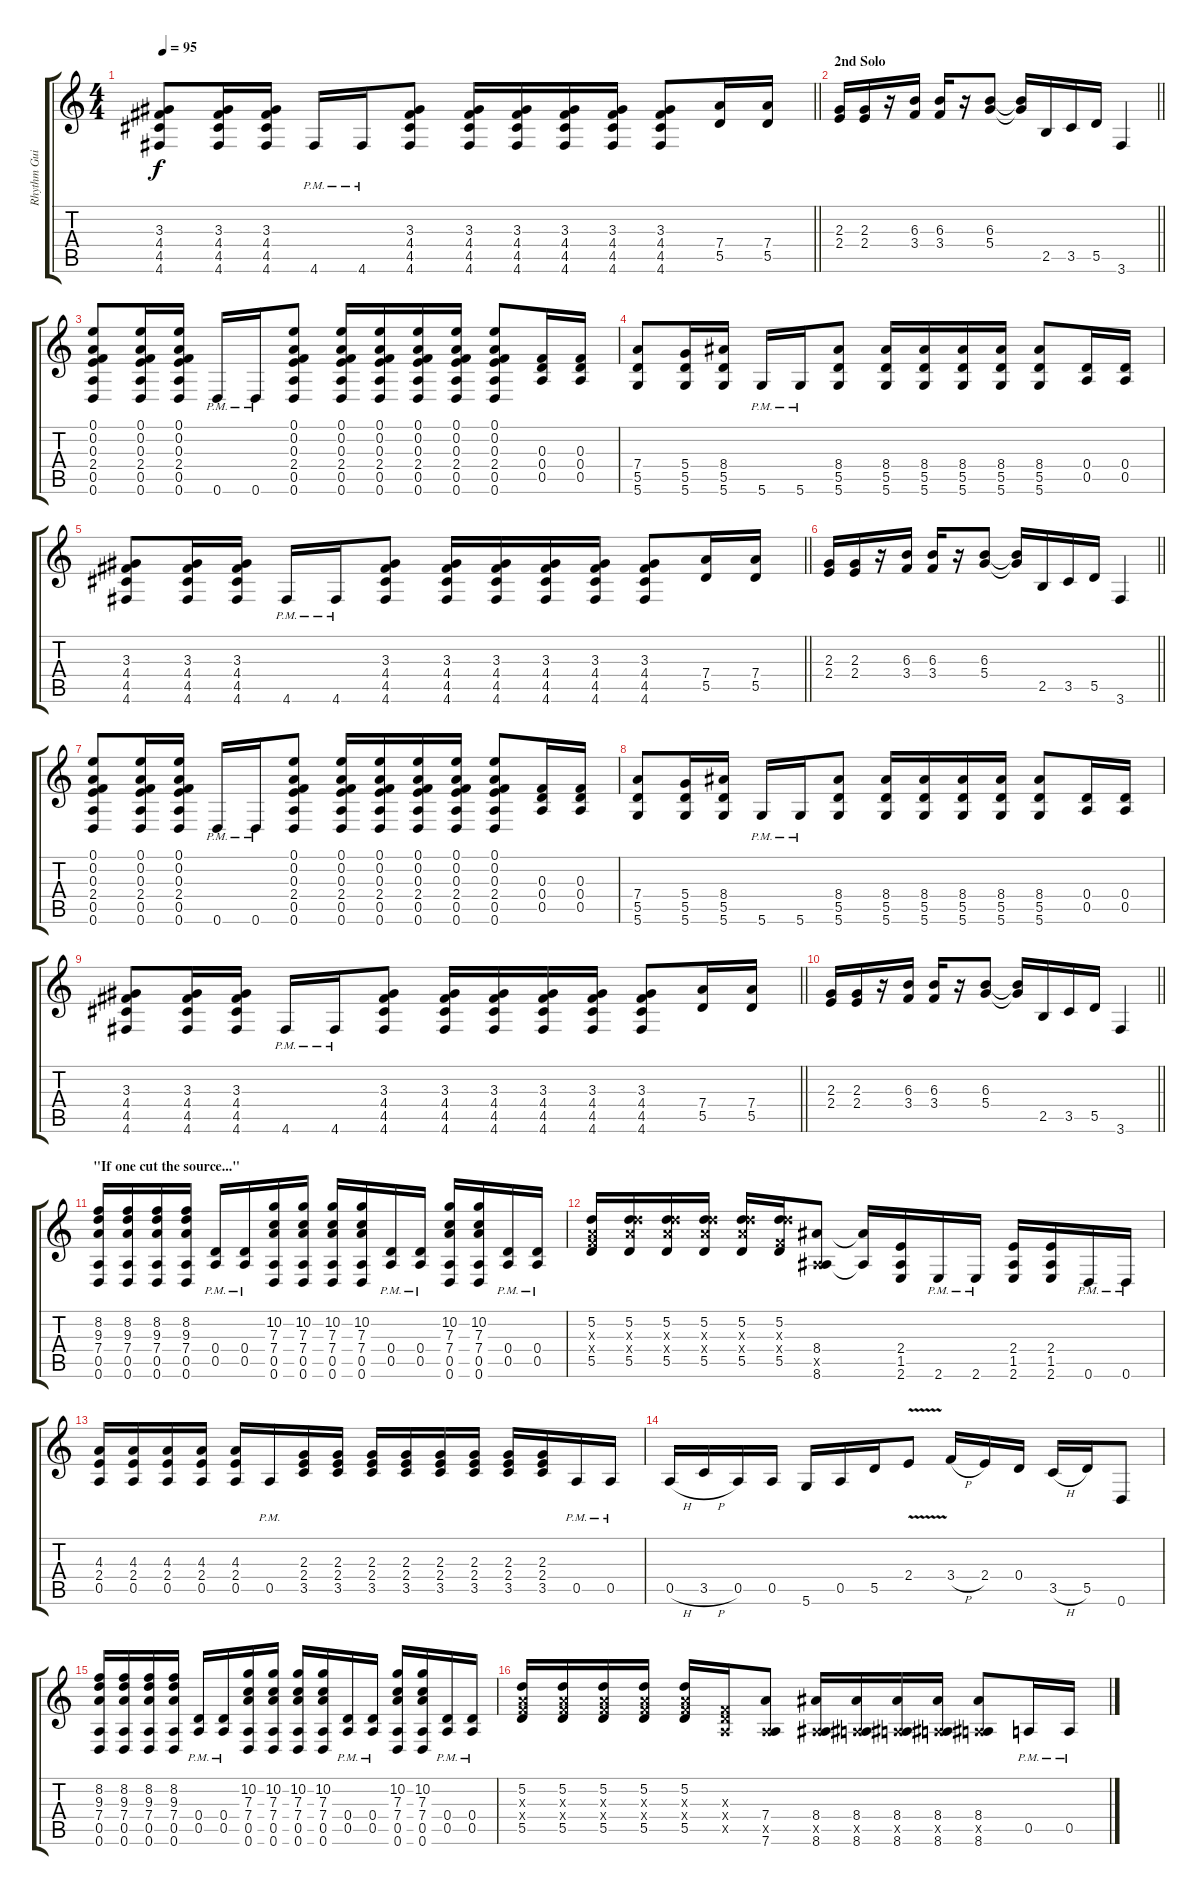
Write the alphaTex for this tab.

\track ("Rhythm Guitar 1" "Rhythm Gui") {instrument distortionguitar}
\staff {score tabs}
\tuning (E4 A3 F3 D3 A2 D2) {hide}
\ts (4 4)
\tempo 95
\clef g2
\barLineRight lightlight
\ks c
(3.3 4.4 4.5 4.6).8{dy f} (3.3 4.4 4.5 4.6).16 (3.3 4.4 4.5 4.6).16 4.6{pm}.16 4.6{pm}.16 (3.3 4.4 4.5 4.6).8 (3.3 4.4 4.5 4.6).16 (3.3 4.4 4.5 4.6).16 (3.3 4.4 4.5 4.6).16 (3.3 4.4 4.5 4.6).16 (3.3 4.4 4.5 4.6).8 (7.4 5.5).16 (7.4 5.5).16 |
\section ("" "2nd Solo")
\barLineRight lightlight
(2.3 2.4).16 (2.3 2.4).16 r.16 (6.3 3.4).16 (6.3 3.4).16 r.16 (6.3 5.4).8 (6.3{t} 5.4{t}).16 2.5.16 3.5.16 5.5.16 3.6.4 |
(0.1 0.2 0.3 2.4 0.5 0.6).8 (0.1 0.2 0.3 2.4 0.5 0.6).16 (0.1 0.2 0.3 2.4 0.5 0.6).16 0.6{pm}.16 0.6{pm}.16 (0.1 0.2 0.3 2.4 0.5 0.6).8 (0.1 0.2 0.3 2.4 0.5 0.6).16 (0.1 0.2 0.3 2.4 0.5 0.6).16 (0.1 0.2 0.3 2.4 0.5 0.6).16 (0.1 0.2 0.3 2.4 0.5 0.6).16 (0.1 0.2 0.3 2.4 0.5 0.6).8 (0.3 0.4 0.5).16 (0.3 0.4 0.5).16 |
(7.4 5.5 5.6).8 (5.4 5.5 5.6).16 (8.4 5.5 5.6).16 5.6{pm}.16 5.6{pm}.16 (8.4 5.5 5.6).8 (8.4 5.5 5.6).16 (8.4 5.5 5.6).16 (8.4 5.5 5.6).16 (8.4 5.5 5.6).16 (8.4 5.5 5.6).8 (0.4 0.5).16 (0.4 0.5).16 |
\barLineRight lightlight
(3.3 4.4 4.5 4.6).8 (3.3 4.4 4.5 4.6).16 (3.3 4.4 4.5 4.6).16 4.6{pm}.16 4.6{pm}.16 (3.3 4.4 4.5 4.6).8 (3.3 4.4 4.5 4.6).16 (3.3 4.4 4.5 4.6).16 (3.3 4.4 4.5 4.6).16 (3.3 4.4 4.5 4.6).16 (3.3 4.4 4.5 4.6).8 (7.4 5.5).16 (7.4 5.5).16 |
\barLineRight lightlight
(2.3 2.4).16 (2.3 2.4).16 r.16 (6.3 3.4).16 (6.3 3.4).16 r.16 (6.3 5.4).8 (6.3{t} 5.4{t}).16 2.5.16 3.5.16 5.5.16 3.6.4 |
(0.1 0.2 0.3 2.4 0.5 0.6).8 (0.1 0.2 0.3 2.4 0.5 0.6).16 (0.1 0.2 0.3 2.4 0.5 0.6).16 0.6{pm}.16 0.6{pm}.16 (0.1 0.2 0.3 2.4 0.5 0.6).8 (0.1 0.2 0.3 2.4 0.5 0.6).16 (0.1 0.2 0.3 2.4 0.5 0.6).16 (0.1 0.2 0.3 2.4 0.5 0.6).16 (0.1 0.2 0.3 2.4 0.5 0.6).16 (0.1 0.2 0.3 2.4 0.5 0.6).8 (0.3 0.4 0.5).16 (0.3 0.4 0.5).16 |
(7.4 5.5 5.6).8 (5.4 5.5 5.6).16 (8.4 5.5 5.6).16 5.6{pm}.16 5.6{pm}.16 (8.4 5.5 5.6).8 (8.4 5.5 5.6).16 (8.4 5.5 5.6).16 (8.4 5.5 5.6).16 (8.4 5.5 5.6).16 (8.4 5.5 5.6).8 (0.4 0.5).16 (0.4 0.5).16 |
\barLineRight lightlight
(3.3 4.4 4.5 4.6).8 (3.3 4.4 4.5 4.6).16 (3.3 4.4 4.5 4.6).16 4.6{pm}.16 4.6{pm}.16 (3.3 4.4 4.5 4.6).8 (3.3 4.4 4.5 4.6).16 (3.3 4.4 4.5 4.6).16 (3.3 4.4 4.5 4.6).16 (3.3 4.4 4.5 4.6).16 (3.3 4.4 4.5 4.6).8 (7.4 5.5).16 (7.4 5.5).16 |
\barLineRight lightlight
(2.3 2.4).16 (2.3 2.4).16 r.16 (6.3 3.4).16 (6.3 3.4).16 r.16 (6.3 5.4).8 (6.3{t} 5.4{t}).16 2.5.16 3.5.16 5.5.16 3.6.4 |
\section ("" "\"If one cut the source...\"")
(8.2 9.3 7.4 0.5 0.6).16 (8.2 9.3 7.4 0.5 0.6).16 (8.2 9.3 7.4 0.5 0.6).16 (8.2 9.3 7.4 0.5 0.6).16 (0.4{pm} 0.5{pm}).16 (0.4{pm} 0.5{pm}).16 (10.2 7.3 7.4 0.5 0.6).16 (10.2 7.3 7.4 0.5 0.6).16 (10.2 7.3 7.4 0.5 0.6).16 (10.2 7.3 7.4 0.5 0.6).16 (0.4{pm} 0.5{pm}).16 (0.4{pm} 0.5{pm}).16 (10.2 7.3 7.4 0.5 0.6).16 (10.2 7.3 7.4 0.5 0.6).16 (0.4{pm} 0.5{pm}).16 (0.4{pm} 0.5{pm}).16 |
(5.2 0.3{x} 7.4{x} 5.5).16 (5.2 9.3{x} 7.4{x} 5.5).16 (5.2 9.3{x} 7.4{x} 5.5).16 (5.2 9.3{x} 7.4{x} 5.5).16 (5.2 9.3{x} 7.4{x} 5.5).16 (5.2 9.3{x} 3.4{x} 5.5).16 (8.4 1.5{x} 8.6).8 (8.4{t} 8.6{t}).16 (2.4 1.5 2.6).16 2.6{pm}.16 2.6{pm}.16 (2.4 1.5 2.6).16 (2.4 1.5 2.6).16 0.6{pm}.16 0.6{pm}.16 |
(4.3 2.4 0.5).16 (4.3 2.4 0.5).16 (4.3 2.4 0.5).16 (4.3 2.4 0.5).16 (4.3 2.4 0.5).16 0.5{pm}.16 (2.3 2.4 3.5).16 (2.3 2.4 3.5).16 (2.3 2.4 3.5).16 (2.3 2.4 3.5).16 (2.3 2.4 3.5).16 (2.3 2.4 3.5).16 (2.3 2.4 3.5).16 (2.3 2.4 3.5).16 0.5{pm}.16 0.5{pm}.16 |
0.5{h}.16 3.5{h}.16 0.5.16 0.5.16 5.6.16 0.5.16 5.5.16 2.4{v}.8 3.4{h}.16 2.4.16 0.4.16 3.5{h}.16 5.5.16 0.6.8 |
(8.2 9.3 7.4 0.5 0.6).16 (8.2 9.3 7.4 0.5 0.6).16 (8.2 9.3 7.4 0.5 0.6).16 (8.2 9.3 7.4 0.5 0.6).16 (0.4{pm} 0.5{pm}).16 (0.4{pm} 0.5{pm}).16 (10.2 7.3 7.4 0.5 0.6).16 (10.2 7.3 7.4 0.5 0.6).16 (10.2 7.3 7.4 0.5 0.6).16 (10.2 7.3 7.4 0.5 0.6).16 (0.4{pm} 0.5{pm}).16 (0.4{pm} 0.5{pm}).16 (10.2 7.3 7.4 0.5 0.6).16 (10.2 7.3 7.4 0.5 0.6).16 (0.4{pm} 0.5{pm}).16 (0.4{pm} 0.5{pm}).16 |
(5.2 0.3{x} 7.4{x} 5.5).16 (5.2 0.3{x} 7.4{x} 5.5).16 (5.2 0.3{x} 7.4{x} 5.5).16 (5.2 0.3{x} 7.4{x} 5.5).16 (5.2 0.3{x} 7.4{x} 5.5).16 (0.3{x} 0.4{x} 0.5{x}).16 (7.4 0.5{x} 7.6).8 (8.4 0.5{x} 8.6).16 (8.4 0.5{x} 8.6).16 (8.4 0.5{x} 8.6).16 (8.4 0.5{x} 8.6).16 (8.4 0.5{x} 8.6).8 0.5{pm}.16 0.5{pm}.16
